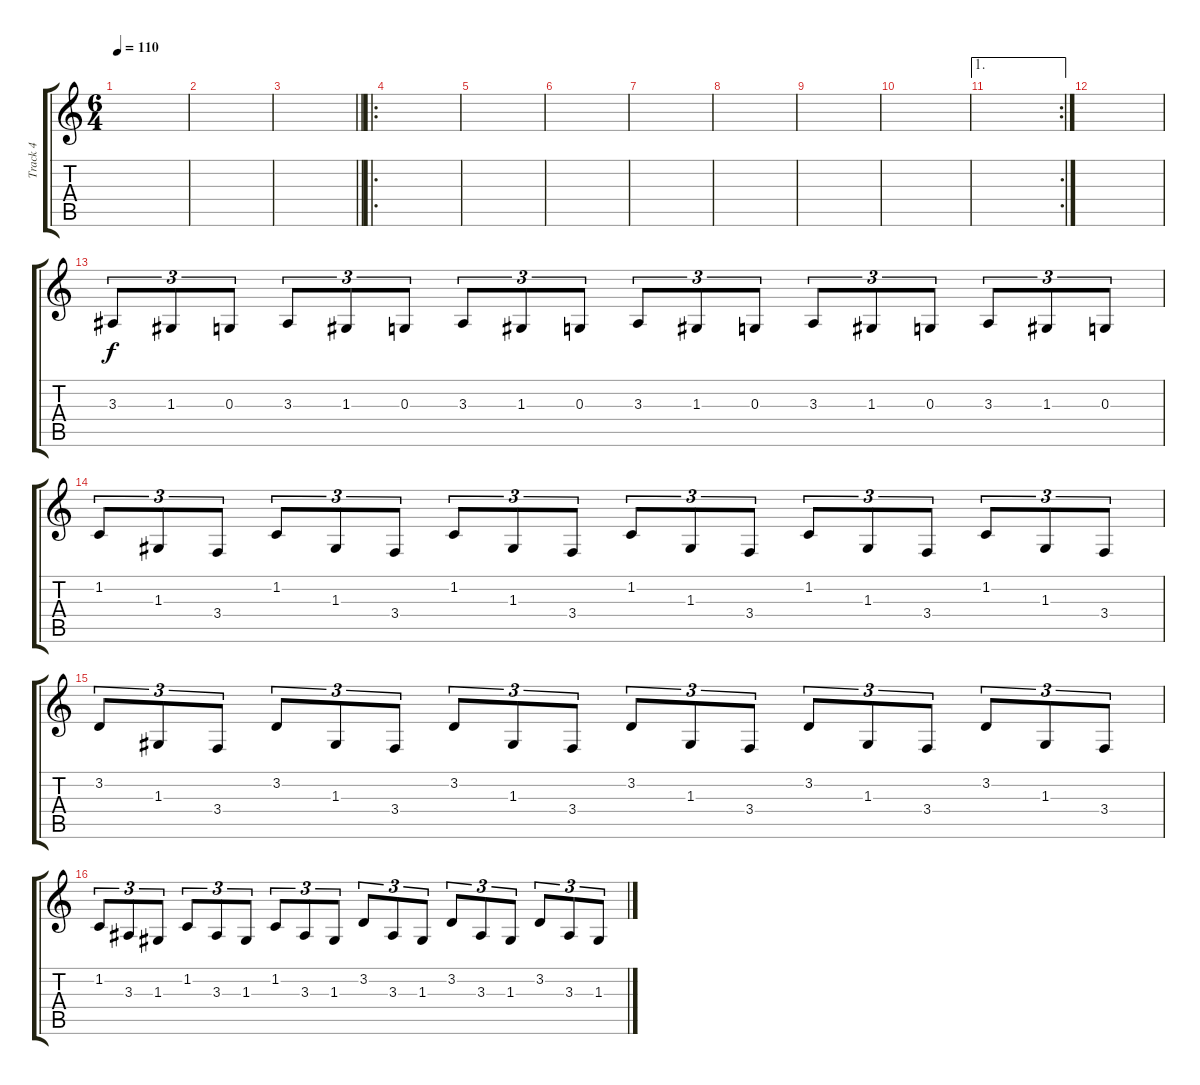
\track ("Track 4" "Track 4") {instrument pad7halo}
\staff {score tabs}
\tuning (E4 B3 G3 D3 A2 E2) {hide}
\ts (6 4)
\tempo 110
\clef g2
\ks c
|
|
\barLineRight lightlight
|
\ro
|
|
|
|
|
|
|
\ae 1
\rc 2
|
|
3.3.8{tu (3 2)} 1.3.8{tu (3 2)} 0.3.8{tu (3 2)} 3.3.8{tu (3 2)} 1.3.8{tu (3 2)} 0.3.8{tu (3 2)} 3.3.8{tu (3 2)} 1.3.8{tu (3 2)} 0.3.8{tu (3 2)} 3.3.8{tu (3 2)} 1.3.8{tu (3 2)} 0.3.8{tu (3 2)} 3.3.8{tu (3 2)} 1.3.8{tu (3 2)} 0.3.8{tu (3 2)} 3.3.8{tu (3 2)} 1.3.8{tu (3 2)} 0.3.8{tu (3 2)} |
1.2.8{tu (3 2)} 1.3.8{tu (3 2)} 3.4.8{tu (3 2)} 1.2.8{tu (3 2)} 1.3.8{tu (3 2)} 3.4.8{tu (3 2)} 1.2.8{tu (3 2)} 1.3.8{tu (3 2)} 3.4.8{tu (3 2)} 1.2.8{tu (3 2)} 1.3.8{tu (3 2)} 3.4.8{tu (3 2)} 1.2.8{tu (3 2)} 1.3.8{tu (3 2)} 3.4.8{tu (3 2)} 1.2.8{tu (3 2)} 1.3.8{tu (3 2)} 3.4.8{tu (3 2)} |
3.2.8{tu (3 2)} 1.3.8{tu (3 2)} 3.4.8{tu (3 2)} 3.2.8{tu (3 2)} 1.3.8{tu (3 2)} 3.4.8{tu (3 2)} 3.2.8{tu (3 2)} 1.3.8{tu (3 2)} 3.4.8{tu (3 2)} 3.2.8{tu (3 2)} 1.3.8{tu (3 2)} 3.4.8{tu (3 2)} 3.2.8{tu (3 2)} 1.3.8{tu (3 2)} 3.4.8{tu (3 2)} 3.2.8{tu (3 2)} 1.3.8{tu (3 2)} 3.4.8{tu (3 2)} |
1.2.8{tu (3 2)} 3.3.8{tu (3 2)} 1.3.8{tu (3 2)} 1.2.8{tu (3 2)} 3.3.8{tu (3 2)} 1.3.8{tu (3 2)} 1.2.8{tu (3 2)} 3.3.8{tu (3 2)} 1.3.8{tu (3 2)} 3.2.8{tu (3 2)} 3.3.8{tu (3 2)} 1.3.8{tu (3 2)} 3.2.8{tu (3 2)} 3.3.8{tu (3 2)} 1.3.8{tu (3 2)} 3.2.8{tu (3 2)} 3.3.8{tu (3 2)} 1.3.8{tu (3 2)}
